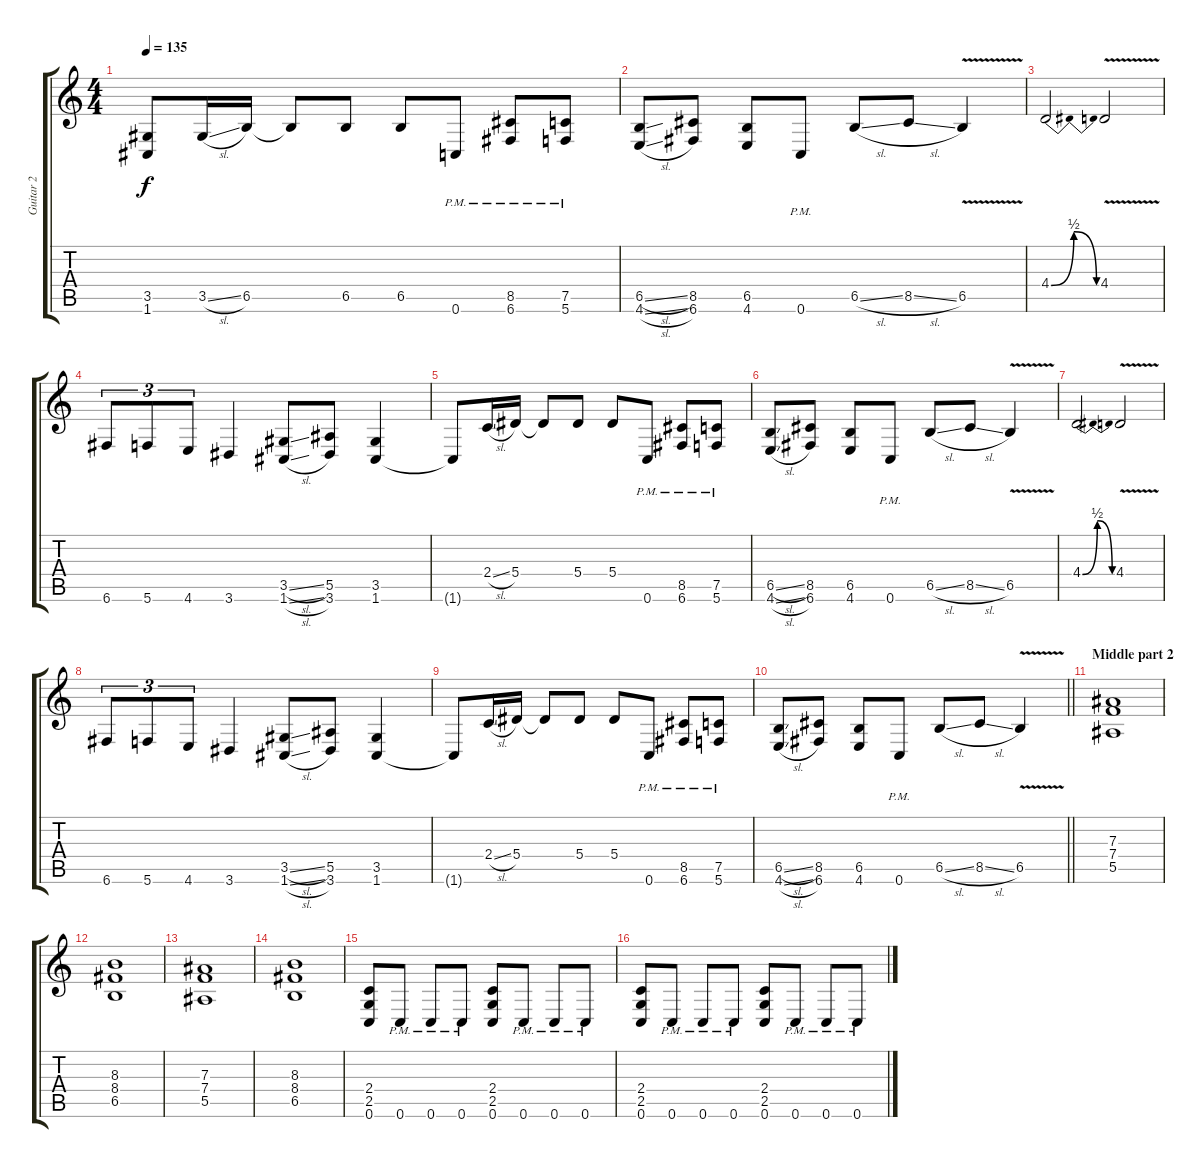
\track ("Guitar 2" "Guitar 2") {instrument distortionguitar}
\staff {score tabs}
\tuning (C4 G3 Eb3 Bb2 F2 C2) {hide}
\ts (4 4)
\tempo 135
\clef g2
\ks c
(3.5{t} 1.6{t}).8{dy f} 3.5{sl}.16 6.5.16 6.5{t}.8 6.5.8 6.5.8 0.6{pm}.8 (8.5{pm} 6.6{pm}).8 (7.5{pm} 5.6{pm}).8 |
(6.5{sl} 4.6{sl}).8 (8.5 6.6).8 (6.5 4.6).8 0.6{pm}.8 6.5{sl}.8 8.5{sl}.8 6.5{v}.4 |
4.4{be (bendrelease 0 0 22 2 43 2 60 0)}.2 4.4{v}.2 |
6.6.8{tu (3 2)} 5.6.8{tu (3 2)} 4.6.8{tu (3 2)} 3.6.4 (3.5{sl} 1.6{sl}).8 (5.5 3.6).8 (3.5 1.6).4 |
1.6{t}.8 2.4{sl}.16 5.4.16 5.4{t}.8 5.4.8 5.4.8 0.6{pm}.8 (8.5{pm} 6.6{pm}).8 (7.5{pm} 5.6{pm}).8 |
(6.5{sl} 4.6{sl}).8 (8.5 6.6).8 (6.5 4.6).8 0.6{pm}.8 6.5{sl}.8 8.5{sl}.8 6.5{v}.4 |
4.4{be (bendrelease 0 0 22 2 43 2 60 0)}.2 4.4{v}.2 |
6.6.8{tu (3 2)} 5.6.8{tu (3 2)} 4.6.8{tu (3 2)} 3.6.4 (3.5{sl} 1.6{sl}).8 (5.5 3.6).8 (3.5 1.6).4 |
1.6{t}.8 2.4{sl}.16 5.4.16 5.4{t}.8 5.4.8 5.4.8 0.6{pm}.8 (8.5{pm} 6.6{pm}).8 (7.5{pm} 5.6{pm}).8 |
\barLineRight lightlight
(6.5{sl} 4.6{sl}).8 (8.5 6.6).8 (6.5 4.6).8 0.6{pm}.8 6.5{sl}.8 8.5{sl}.8 6.5{v}.4 |
\section ("" "Middle part 2")
(7.3 7.4 5.5).1 |
(8.3 8.4 6.5).1 |
(7.3 7.4 5.5).1 |
(8.3 8.4 6.5).1 |
(2.4 2.5 0.6).8 0.6{pm}.8 0.6{pm}.8 0.6{pm}.8 (2.4 2.5 0.6).8 0.6{pm}.8 0.6{pm}.8 0.6{pm}.8 |
(2.4 2.5 0.6).8 0.6{pm}.8 0.6{pm}.8 0.6{pm}.8 (2.4 2.5 0.6).8 0.6{pm}.8 0.6{pm}.8 0.6{pm}.8
